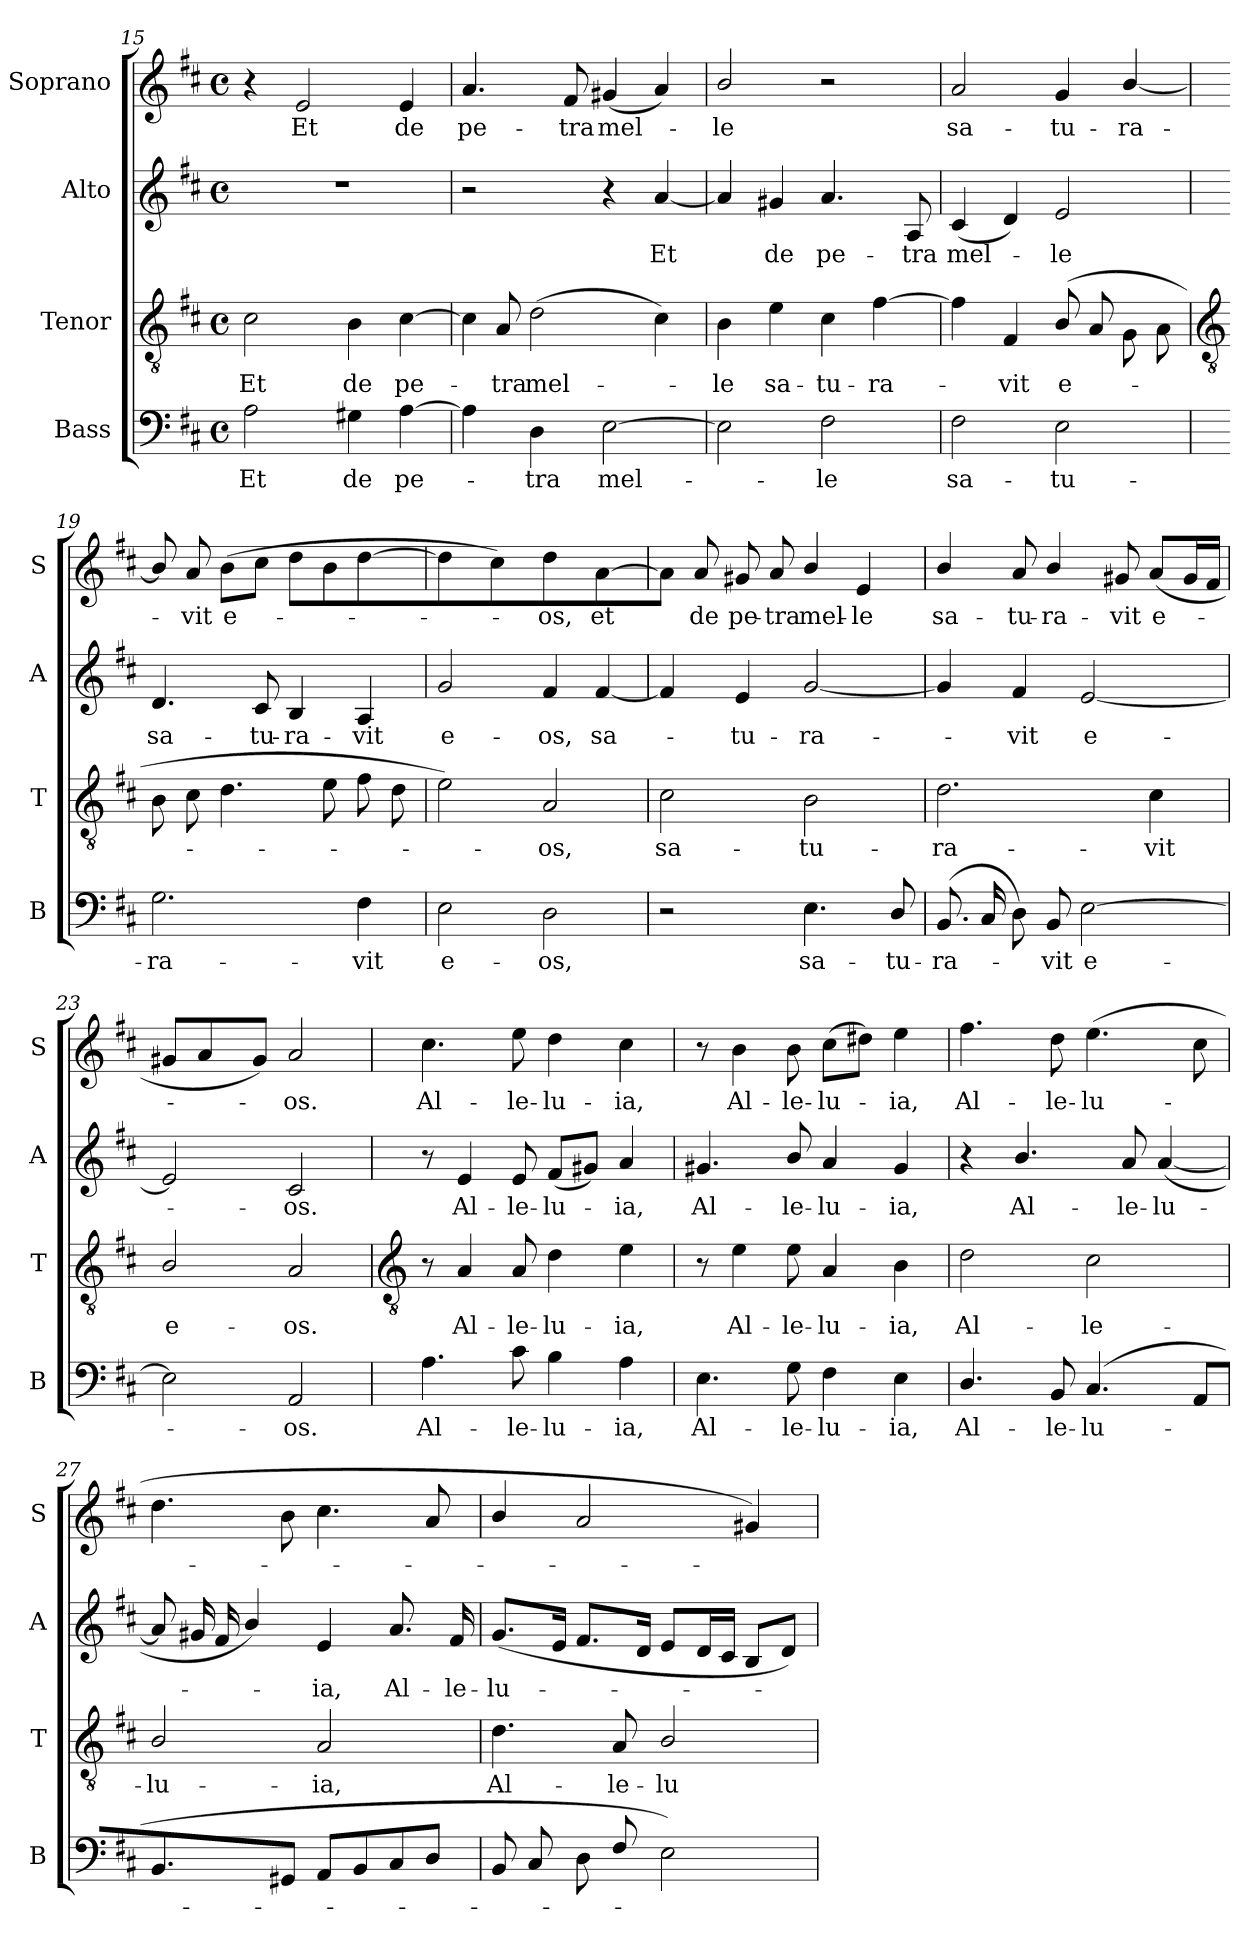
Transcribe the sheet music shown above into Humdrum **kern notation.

**kern	**text	**kern	**text	**kern	**text	**kern	**text
*part4	*part4	*part3	*part3	*part2	*part2	*part1	*part1
*staff4	*staff4	*staff3	*staff3	*staff2	*staff2	*staff1	*staff1
*I"Bass	*	*I"Tenor	*	*I"Alto	*	*I"Soprano	*
*I'B	*	*I'T	*	*I'A	*	*I'S	*
*clefF4	*	*clefGv2	*	*clefG2	*	*clefG2	*
*k[f#c#]	*	*k[f#c#]	*	*k[f#c#]	*	*k[f#c#]	*
*D:	*	*D:	*	*D:	*	*D:	*
*M4/4	*	*M4/4	*	*M4/4	*	*M4/4	*
*met(c)	*	*met(c)	*	*met(c)	*	*met(c)	*
=15	=15	=15	=15	=15	=15	=15	=15
!	!LO:LY:b	!	!LO:LY:b	!	!	!	!
2A	Et	2c#	Et	1r	.	4r	.
!	!	!	!	!	!	!	!LO:LY:b
.	.	.	.	.	.	2e	Et
!	!LO:LY:b	!	!LO:LY:b	!	!	!	!
4G#X	de	4B	de	.	.	.	.
!	!LO:LY:b	!	!LO:LY:b	!	!	!	!LO:LY:b
[4A	pe-	[4c#	pe-	.	.	4e	de
=16	=16	=16	=16	=16	=16	=16	=16
!	!	!	!	!	!	!	!LO:LY:b
4A]	.	8c#J]	.	2r	.	4.a	pe-
!	!	!	!LO:LY:b	!	!	!	!
.	.	8A	tra	.	.	.	.
!	!LO:LY:b	!	!LO:LY:b	!	!	!	!
4D	tra	(>2d	mel-	.	.	.	.
!	!	!	!	!	!	!	!LO:LY:b
.	.	.	.	.	.	8f#	-tra
!	!LO:LY:b	!	!	!	!	!	!LO:LY:b
[2E	mel-	.	.	4r	.	(<4g#X	mel-
!	!	!	!	!	!LO:LY:b	!	!
.	.	4c#)	.	[4a	Et	4a)	.
=17	=17	=17	=17	=17	=17	=17	=17
!	!	!	!LO:LY:b	!	!	!	!LO:LY:b
2E]	.	4B	le	4a]	.	2b/	le
!	!	!	!LO:LY:b	!	!LO:LY:b	!	!
.	.	4e	sa-	4g#X	de	.	.
!	!LO:LY:b	!	!LO:LY:b	!	!LO:LY:b	!	!
2F#	le	4c#	-tu-	4.a	pe-	2r	.
!	!	!	!LO:LY:b	!	!	!	!
.	.	[4f#	-ra-	.	.	.	.
!	!	!	!	!	!LO:LY:b	!	!
.	.	.	.	8A	-tra	.	.
=18	=18	=18	=18	=18	=18	=18	=18
!	!LO:LY:b	!	!	!	!LO:LY:b	!	!LO:LY:b
2F#	sa-	4f#]	.	(<4c#	mel-	2a	sa-
!	!	!	!LO:LY:b	!	!	!	!
.	.	4F#	vit	4d)	.	.	.
!	!LO:LY:b	!	!LO:LY:b	!	!LO:LY:b	!	!LO:LY:b
2E	-tu-	(>8B/L	e-	2e	le	4g	-tu-
.	.	8A/	.	.	.	.	.
!	!	!	!	!	!	!	!LO:LY:b
.	.	8G\	.	.	.	[4b/	-ra-
.	.	8A\	.	.	.	.	.
!!LO:LB:g=z
=19	=19	=19	=19	=19	=19	=19	=19
*	*	*clefGv2	*	*	*	*	*
!	!LO:LY:b	!	!	!	!LO:LY:b	!	!
2.G	-ra-	8BL	.	4.d	sa-	8b/]	.
!	!	!	!	!	!	!	!LO:LY:b
.	.	8c#	.	.	.	8a	vit
!	!	!	!	!	!	!	!LO:LY:b
.	.	4.d	.	.	.	(>8bL	e-
!	!	!	!	!	!LO:LY:b	!	!
.	.	.	.	8c#	-tu-	8cc#J	.
!	!	!	!	!	!LO:LY:b	!	!
.	.	.	.	4B	-ra-	8ddL	.
.	.	8e	.	.	.	8b	.
!	!LO:LY:b	!	!	!	!LO:LY:b	!	!
4F#	-vit	8f#	.	4A	-vit	[4dd	.
.	.	8d	.	.	.	.	.
=20	=20	=20	=20	=20	=20	=20	=20
!	!LO:LY:b	!	!	!	!LO:LY:b	!	!
2E	e-	2e)	.	2g	e-	4dd]	.
.	.	.	.	.	.	4cc#)	.
!	!LO:LY:b	!	!LO:LY:b	!	!LO:LY:b	!	!LO:LY:b
2D	-os,	2A	os,	4f#	-os,	4dd	os,
!	!	!	!	!	!LO:LY:b	!	!LO:LY:b
.	.	.	.	[4f#	sa-	[4a	et
=21	=21	=21	=21	=21	=21	=21	=21
!	!	!	!LO:LY:b	!	!	!	!
2r	.	2c#	sa-	4f#]	.	8aJ]	.
!	!	!	!	!	!	!	!LO:LY:b
.	.	.	.	.	.	8a	de
!	!	!	!	!	!LO:LY:b	!	!LO:LY:b
.	.	.	.	4e	tu-	8g#X	pe-
!	!	!	!	!	!	!	!LO:LY:b
.	.	.	.	.	.	8a	-tra
!	!LO:LY:b	!	!LO:LY:b	!	!LO:LY:b	!	!LO:LY:b
4.E	sa-	2B	-tu-	[2g	-ra-	4b/	mel-
!	!	!	!	!	!	!	!LO:LY:b
.	.	.	.	.	.	4e	-le
!	!LO:LY:b	!	!	!	!	!	!
8D/	-tu-	.	.	.	.	.	.
=22	=22	=22	=22	=22	=22	=22	=22
!	!LO:LY:b	!	!LO:LY:b	!	!	!	!LO:LY:b
(<8.BBL	-ra-	2.d	-ra-	4g]	.	4b/	sa-
16C#L	.	.	.	.	.	.	.
!	!	!	!	!	!LO:LY:b	!	!LO:LY:b
8DJ)	.	.	.	4f#	vit	8a	-tu-
!	!LO:LY:b	!	!	!	!	!	!LO:LY:b
8BB	vit	.	.	.	.	4b/	-ra-
!	!LO:LY:b	!	!	!	!LO:LY:b	!	!
[2E	e-	.	.	[2e	e-	.	.
!	!	!	!	!	!	!	!LO:LY:b
.	.	.	.	.	.	8g#X	-vit
!	!	!	!LO:LY:b	!	!	!	!LO:LY:b
.	.	4c#	-vit	.	.	(<8aL	e-
.	.	.	.	.	.	16g#L	.
.	.	.	.	.	.	16f#JJ	.
=23	=23	=23	=23	=23	=23	=23	=23
!	!	!	!LO:LY:b	!	!	!	!
2E]	.	2B/	e-	2e]	.	8g#XL	.
.	.	.	.	.	.	4a	.
.	.	.	.	.	.	8g#J)	.
!	!LO:LY:b	!	!LO:LY:b	!	!LO:LY:b	!	!LO:LY:b
2AA	os.	2A	-os.	2c#	os.	2a	os.
!!LO:LB:g=z
=24	=24	=24	=24	=24	=24	=24	=24
*	*	*clefGv2	*	*	*	*	*
!	!LO:LY:b	!	!	!	!	!	!LO:LY:b
4.A	Al-	8r	.	8r	.	4.cc#	Al-
!	!	!	!LO:LY:b	!	!LO:LY:b	!	!
.	.	4A	Al-	4e	Al-	.	.
!	!LO:LY:b	!	!LO:LY:b	!	!LO:LY:b	!	!LO:LY:b
8c#	-le-	8A	-le-	8e	-le-	8ee	-le-
!	!LO:LY:b	!	!LO:LY:b	!	!LO:LY:b	!	!LO:LY:b
4B	-lu-	4d	-lu-	(<8f#L	-lu-	4dd	-lu-
.	.	.	.	8g#XJ)	.	.	.
!	!LO:LY:b	!	!LO:LY:b	!	!LO:LY:b	!	!LO:LY:b
4A	-ia,	4e	-ia,	4a	ia,	4cc#	-ia,
=25	=25	=25	=25	=25	=25	=25	=25
!	!LO:LY:b	!	!	!	!LO:LY:b	!	!
4.E	Al-	8r	.	4.g#X	Al-	8r	.
!	!	!	!LO:LY:b	!	!	!	!LO:LY:b
.	.	4e	Al-	.	.	4b	Al-
!	!LO:LY:b	!	!LO:LY:b	!	!LO:LY:b	!	!LO:LY:b
8G	-le-	8e	-le-	8b/	-le-	8b	-le-
!	!LO:LY:b	!	!LO:LY:b	!	!LO:LY:b	!	!LO:LY:b
4F#	-lu-	4A	-lu-	4a	-lu-	(>8cc#L	-lu-
.	.	.	.	.	.	8dd#XJ)	.
!	!LO:LY:b	!	!LO:LY:b	!	!LO:LY:b	!	!LO:LY:b
4E	-ia,	4B	-ia,	4g#	-ia,	4ee	ia,
=26	=26	=26	=26	=26	=26	=26	=26
!	!LO:LY:b	!	!LO:LY:b	!	!	!	!LO:LY:b
4.D/	Al-	2d	Al-	4r	.	4.ff#	Al-
!	!	!	!	!	!LO:LY:b	!	!
.	.	.	.	4.b/	Al-	.	.
!	!LO:LY:b	!	!	!	!	!	!LO:LY:b
8BB	-le-	.	.	.	.	8dd	-le-
!	!LO:LY:b	!	!LO:LY:b	!	!	!	!LO:LY:b
(>4.C#	-lu-	2c#	-le-	.	.	(>4.ee	-lu-
!	!	!	!	!	!LO:LY:b	!	!
.	.	.	.	8a	-le-	.	.
!	!	!	!	!	!LO:LY:b	!	!
.	.	.	.	(<[4a	-lu-	.	.
8AAL	.	.	.	.	.	8cc#L	.
=27	=27	=27	=27	=27	=27	=27	=27
!	!	!	!LO:LY:b	!	!	!	!
4.BB	.	2B/	-lu-	8aL]	.	4.dd	.
.	.	.	.	16g#XL	.	.	.
.	.	.	.	16f#	.	.	.
.	.	.	.	4b/)	.	.	.
8GG#XJ	.	.	.	.	.	8b	.
!	!	!	!LO:LY:b	!	!LO:LY:b	!	!
8AAL	.	2A	-ia,	4e	ia,	4.cc#	.
8BB	.	.	.	.	.	.	.
!	!	!	!	!	!LO:LY:b	!	!
8C#	.	.	.	8.aJ	Al-	.	.
8DJ	.	.	.	.	.	8a	.
!	!	!	!	!	!LO:LY:b	!	!
.	.	.	.	16f#	-le-	.	.
=28	=28	=28	=28	=28	=28	=28	=28
!	!	!	!LO:LY:b	!	!LO:LY:b	!	!
8BB/L	.	4.d	Al-	(<8.gL	-lu-	4b/	.
8C#/	.	.	.	.	.	.	.
.	.	.	.	16eJ	.	.	.
8D\	.	.	.	8.f#L	.	2a	.
!	!	!	!LO:LY:b	!	!	!	!
8F#/	.	8A	-le-	.	.	.	.
.	.	.	.	16dJ	.	.	.
!	!	!	!LO:LY:b	!	!	!	!
2E)	.	2B/	-lu-	8eL	.	.	.
.	.	.	.	16dL	.	.	.
.	.	.	.	16c#JJ	.	.	.
.	.	.	.	8BL	.	4g#X)	.
.	.	.	.	8dJ)	.	.	.
=	=	=	=	=	=	=	=
*-	*-	*-	*-	*-	*-	*-	*-
